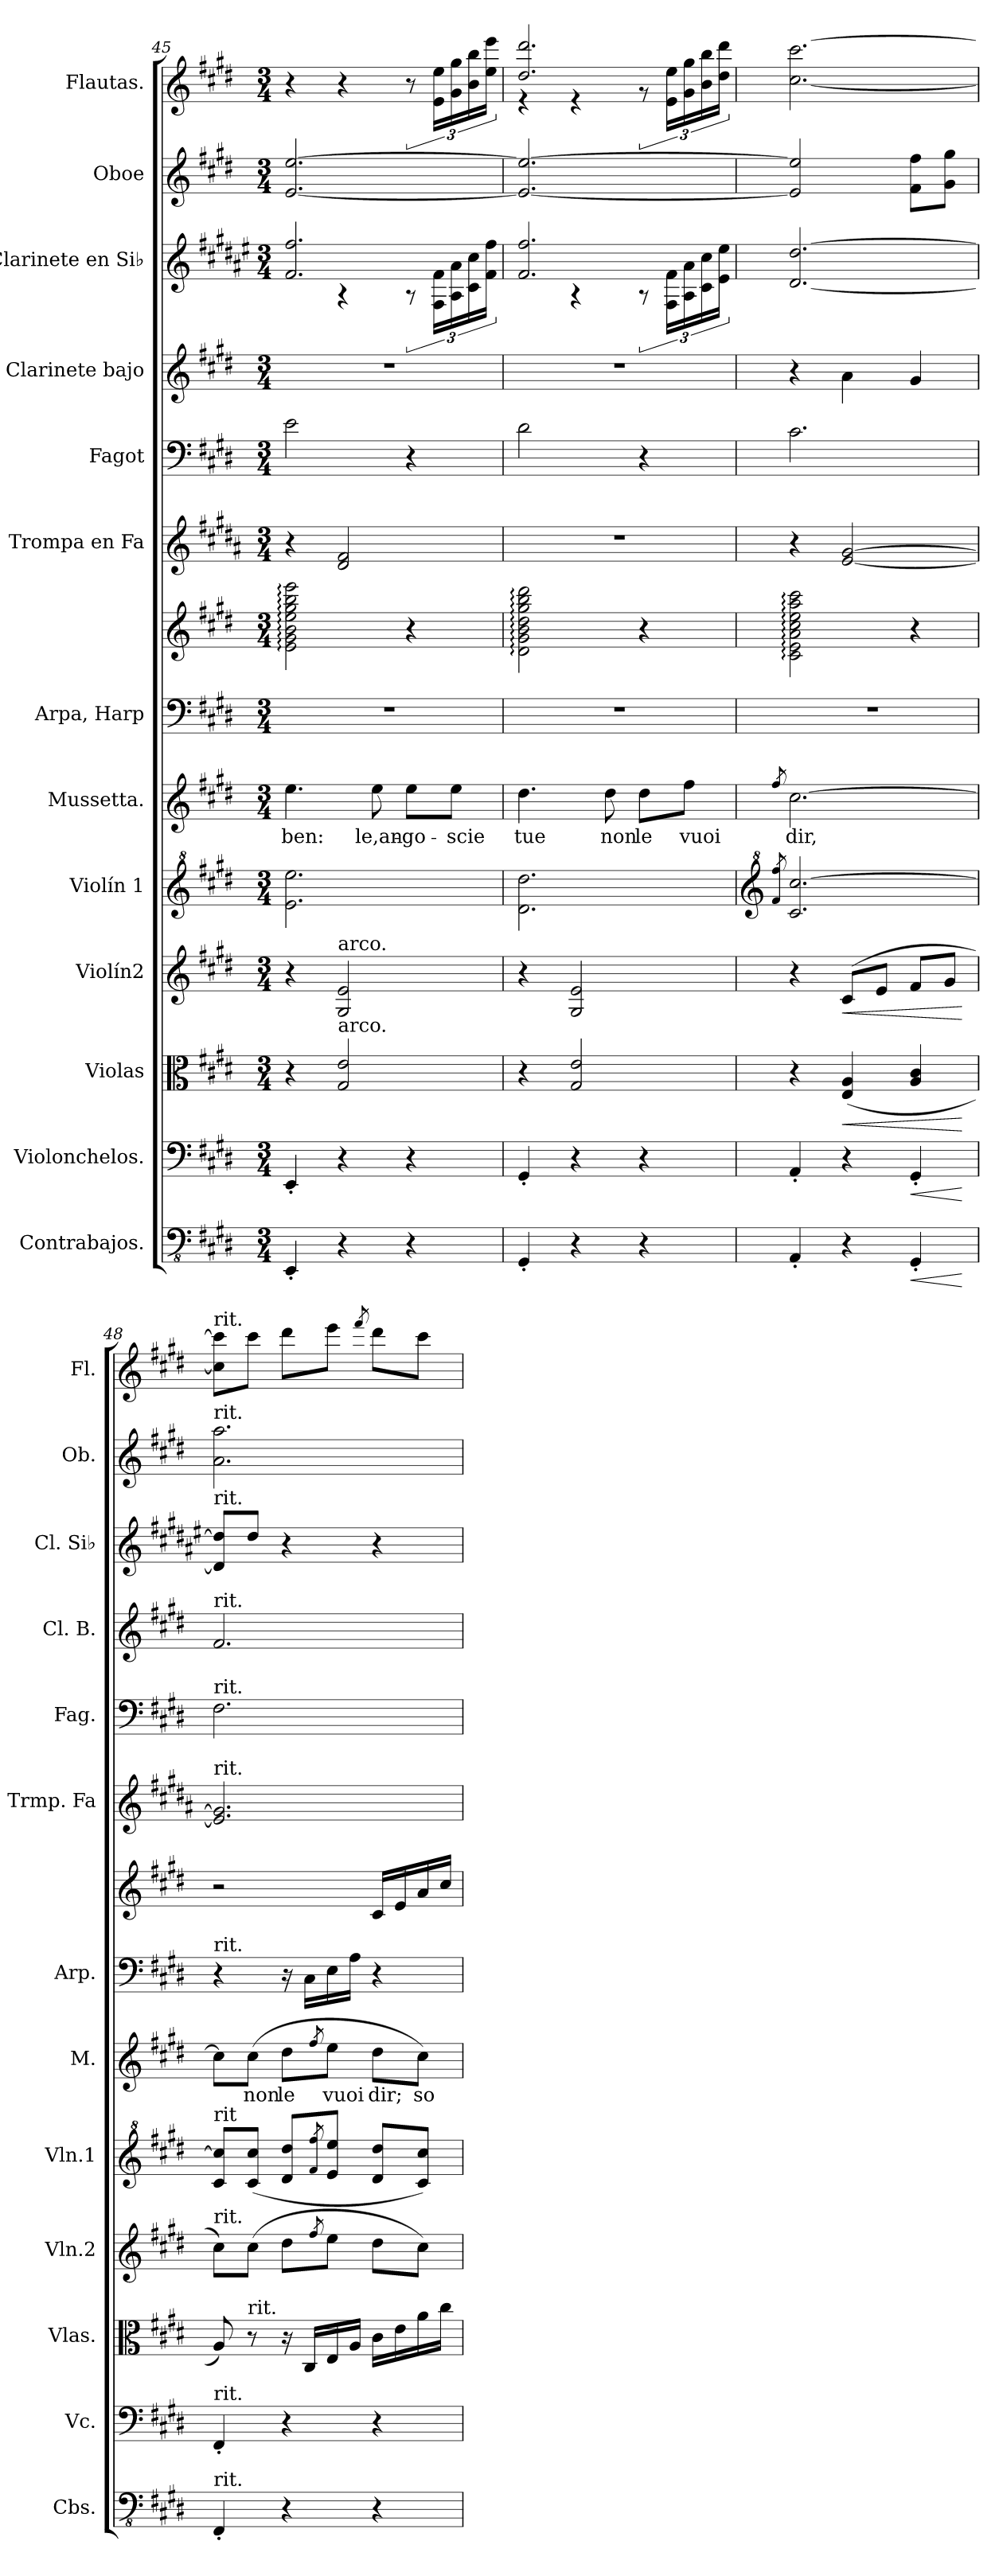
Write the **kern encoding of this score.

**kern	**dynam	**kern	**dynam	**kern	**dynam	**kern	**dynam	**kern	**kern	**text	**kern	**kern	**kern	**kern	**kern	**kern	**kern	**kern
*part13	*part13	*part12	*part12	*part11	*part11	*part10	*part10	*part9	*part8	*part8	*part7	*part7	*part6	*part5	*part4	*part3	*part2	*part1
*staff14	*staff14	*staff13	*staff13	*staff12	*staff12	*staff11	*staff11	*staff10	*staff9	*staff9	*staff8	*staff7	*staff6	*staff5	*staff4	*staff3	*staff2	*staff1
*I"Contrabajos.	*	*I"Violonchelos.	*	*I"Violas	*	*I"Violín2	*	*I"Violín 1	*I"Mussetta.	*	*I"Arpa, Harp	*	*I"Trompa en Fa	*I"Fagot	*I"Clarinete bajo	*I"Clarinete en Si♭	*I"Oboe	*I"Flautas.
*I'Cbs.	*	*I'Vc.	*	*I'Vlas.	*	*I'Vln.2	*	*I'Vln.1	*I'M.	*	*I'Arp.	*	*I'Trmp. Fa	*I'Fag.	*I'Cl. B.	*I'Cl. Si♭	*I'Ob.	*I'Fl.
*clefFv4	*	*clefF4	*	*clefC3	*	*clefG2	*	*clefG^2	*clefG2	*	*clefF4	*clefG2	*clefG2	*clefF4	*clefG2	*clefG2	*clefG2	*clefG2
*	*	*	*	*	*	*	*	*	*	*	*	*	*ITrd4c7	*	*ITrd8c14	*ITrd1c2	*	*
*k[f#c#g#d#]	*	*k[f#c#g#d#]	*	*k[f#c#g#d#]	*	*k[f#c#g#d#]	*	*k[f#c#g#d#]	*k[f#c#g#d#]	*	*k[f#c#g#d#]	*k[f#c#g#d#]	*k[f#c#g#d#]	*k[f#c#g#d#]	*k[f#c#g#d#]	*k[f#c#g#d#]	*k[f#c#g#d#]	*k[f#c#g#d#]
*M3/4	*	*M3/4	*	*M3/4	*	*M3/4	*	*M3/4	*M3/4	*	*M3/4	*M3/4	*M3/4	*M3/4	*M3/4	*M3/4	*M3/4	*M3/4
=45	=45	=45	=45	=45	=45	=45	=45	=45	=45	=45	=45	=45	=45	=45	=45	=45	=45	=45
*	*	*	*	*	*	*	*	*	*	*	*	*	*	*	*	*^	*	*
4EEE'/	.	4EE'/	.	4r	.	4r	.	2.ee\ 2.eee\	4.ee\	ben:	2.r	2e\: 2g#\: 2b\: 2ee\: 2gg#\: 2bb\: 2eee\:	4r	2e\	2.r	2.e/ 2.ee/	4ryy	[2.e/ [2.ee/	4r
!	!	!	!	!	!	!LO:TX:a:t=arco.	!	!	!	!	!	!	!	!	!	!	!	!	!
!	!	!	!	!LO:TX:a:t=arco.	!	!	!	!	!	!	!	!	!	!	!	!	!	!	!
4r	.	4r	.	2G#/ 2e/	.	2G#/ 2e/	.	.	.	.	.	.	2G#/ 2B/	.	.	.	4r	.	4r
.	.	.	.	.	.	.	.	.	8ee\	le,an-	.	.	.	.	.	.	.	.	.
4r	.	4r	.	.	.	.	.	.	8ee\L	-go-	.	4r	.	4r	.	.	12r	.	12r
.	.	.	.	.	.	.	.	.	.	.	.	.	.	.	.	.	24E\ 24e\LL	.	24e\ 24ee\LL
*	*	*	*	*	*	*	*	*	*	*	*	*	*	*	*	*	*Xbrackettup	*	*Xbrackettup
.	.	.	.	.	.	.	.	.	8ee\J	-scie	.	.	.	.	.	.	24G#\ 24g#\	.	24g#\ 24gg#\
.	.	.	.	.	.	.	.	.	.	.	.	.	.	.	.	.	24B\ 24b\	.	24b\ 24bb\
.	.	.	.	.	.	.	.	.	.	.	.	.	.	.	.	.	24e\ 24ee\JJ	.	24ee\ 24eee\JJ
=46	=46	=46	=46	=46	=46	=46	=46	=46	=46	=46	=46	=46	=46	=46	=46	=46	=46	=46	=46
*	*	*	*	*	*	*	*	*	*	*	*	*	*	*	*	*	*	*	*^
4GGG#'/	.	4GG#'/	.	4r	.	4r	.	2.dd#\ 2.ddd#\	4.dd#\	tue	2.r	2d#\: 2g#\: 2b\: 2dd#\: 2gg#\: 2bb\: 2ddd#\:	2.r	2d#\	2.r	2.e/ 2.ee/	4ryy	2.e/_ 2.ee/_	2.dd#/ 2.ddd#/	4r
4r	.	4r	.	2G#/ 2e/	.	2G#/ 2e/	.	.	.	.	.	.	.	.	.	.	4r	.	.	4r
.	.	.	.	.	.	.	.	.	8dd#\	non	.	.	.	.	.	.	.	.	.	.
*	*	*	*	*	*	*	*	*	*	*	*	*	*	*	*	*	*brackettup	*	*	*brackettup
4r	.	4r	.	.	.	.	.	.	8dd#\L	le	.	4r	.	4r	.	.	12r	.	.	12r
.	.	.	.	.	.	.	.	.	.	.	.	.	.	.	.	.	24E\ 24e\LL	.	.	24e\ 24ee\LL
*	*	*	*	*	*	*	*	*	*	*	*	*	*	*	*	*	*Xbrackettup	*	*	*Xbrackettup
.	.	.	.	.	.	.	.	.	8ff#\J	vuoi	.	.	.	.	.	.	24G#\ 24g#\	.	.	24g#\ 24gg#\
.	.	.	.	.	.	.	.	.	.	.	.	.	.	.	.	.	24B\ 24b\	.	.	24b\ 24bb\
.	.	.	.	.	.	.	.	.	.	.	.	.	.	.	.	.	24d#\ 24dd#\JJ	.	.	24dd#\ 24ddd#\JJ
*	*	*	*	*	*	*	*	*	*	*	*	*	*	*	*	*v	*v	*	*v	*v
=47	=47	=47	=47	=47	=47	=47	=47	=47	=47	=47	=47	=47	=47	=47	=47	=47	=47	=47
*	*	*	*	*	*	*	*	*clefG^2	*	*	*	*	*	*	*	*	*	*
.	.	.	.	.	.	.	.	8qff#/ 8qfff#/	8qff#/	.	.	.	.	.	.	.	.	.
4AAA'/	.	4AA'/	.	4r	.	4r	.	2.cc#/ [2.ccc#/	[2.cc#\	dir,	2.r	2c#\: 2e\: 2a\: 2cc#\: 2ee\: 2aa\: 2ccc#\:	4r	2.c#\	4r	[2.c#/ [2.cc#/	2e/] 2ee/]	[2.cc#\ [2.ccc#\
!	!	!	!	!	!LO:HP:b	!	!LO:HP:b	!	!	!	!	!	!	!	!	!	!	!
4r	.	4r	.	(4E/ 4A/	<	(8c#/L	<	.	.	.	.	.	[2A/ [2c#/	.	4A\	.	.	.
.	.	.	.	.	.	8e/J	.	.	.	.	.	.	.	.	.	.	.	.
!	!LO:HP:b	!	!LO:HP:b	!	!	!	!	!	!	!	!	!	!	!	!	!	!	!
4GGG#'/	<	4GG#'/	<	4A/ 4c#/	.	8f#/L	.	.	.	.	.	4r	.	.	4G#/	.	8f#\ 8ff#\L	.
.	.	.	.	.	.	8g#/J	.	.	.	.	.	.	.	.	.	.	8g#\ 8gg#\J	.
.	[	.	[	.	[	.	[	.	.	.	.	.	.	.	.	.	.	.
!!LO:PB:g=z
=48	=48	=48	=48	=48	=48	=48	=48	=48	=48	=48	=48	=48	=48	=48	=48	=48	=48	=48
!	!	!	!	!	!	!	!	!	!	!	!	!	!	!	!	!	!	!LO:TX:a:t=rit.
!	!	!	!	!	!	!	!	!	!	!	!	!	!	!	!	!	!LO:TX:a:t=rit.	!
!	!	!	!	!	!	!	!	!	!	!	!	!	!	!	!	!LO:TX:a:t=rit.	!	!
!	!	!	!	!	!	!	!	!	!	!	!	!	!	!	!LO:TX:a:t=rit.	!	!	!
!	!	!	!	!	!	!	!	!	!	!	!	!	!	!LO:TX:a:t=rit.	!	!	!	!
!	!	!	!	!	!	!	!	!	!	!	!	!	!LO:TX:a:t=rit.	!	!	!	!	!
!	!	!	!	!	!	!	!	!	!	!	!LO:TX:a:t=rit.	!	!	!	!	!	!	!
!	!	!	!	!	!	!	!	!LO:TX:a:t=rit	!	!	!	!	!	!	!	!	!	!
!	!	!	!	!	!	!LO:TX:a:t=rit.	!	!	!	!	!	!	!	!	!	!	!	!
!	!	!LO:TX:a:t=rit.	!	!	!	!	!	!	!	!	!	!	!	!	!	!	!	!
!LO:TX:a:t=rit.	!	!	!	!	!	!	!	!	!	!	!	!	!	!	!	!	!	!
4FFF#'/	.	4FF#'/	.	8A/)	.	8cc#\L)	.	8cc#/ 8ccc#/]L	8cc#\L]	.	4r	2r	2.A/] 2.c#/]	2.F#\	2.F#/	8c#/] 8cc#/]L	2.a\ 2.aa\	8cc#\] 8ccc#\]L
!	!	!	!	!LO:TX:a:t=rit.	!	!	!	!	!	!	!	!	!	!	!	!	!	!
.	.	.	.	8r	.	(8cc#\J	.	(8cc#/ 8ccc#/J	(8cc#\J	non	.	.	.	.	.	8cc#/J	.	8ccc#\J
4r	.	4r	.	16r	.	8dd#\L	.	8dd#/ 8ddd#/L	8dd#\L	le	16r	.	.	.	.	4r	.	8ddd#\L
.	.	.	.	16C#/LL	.	.	.	.	.	.	16C#\LL	.	.	.	.	.	.	.
.	.	.	.	.	.	8qff#/	.	8qff#/ 8qfff#/	8qff#/	.	.	.	.	.	.	.	.	.
.	.	.	.	16E/	.	8ee\J	.	8ee/ 8eee/J	8ee\J	vuoi	16E\	.	.	.	.	.	.	8eee\J
.	.	.	.	16A/JJ	.	.	.	.	.	.	16A\JJ	.	.	.	.	.	.	.
.	.	.	.	.	.	.	.	.	.	.	.	.	.	.	.	.	.	8qfff#/
4r	.	4r	.	16c#\LL	.	8dd#\L	.	8dd#/ 8ddd#/L	8dd#\L	dir;	4r	16c#/LL	.	.	.	4r	.	8ddd#\L
.	.	.	.	16e\	.	.	.	.	.	.	.	16e/	.	.	.	.	.	.
.	.	.	.	16a\	.	8cc#\J)	.	8cc#/ 8ccc#/J)	8cc#\J)	so	.	16a/	.	.	.	.	.	8ccc#\J
.	.	.	.	16cc#\JJ	.	.	.	.	.	.	.	16cc#/JJ	.	.	.	.	.	.
=	=	=	=	=	=	=	=	=	=	=	=	=	=	=	=	=	=	=
*-	*-	*-	*-	*-	*-	*-	*-	*-	*-	*-	*-	*-	*-	*-	*-	*-	*-	*-
